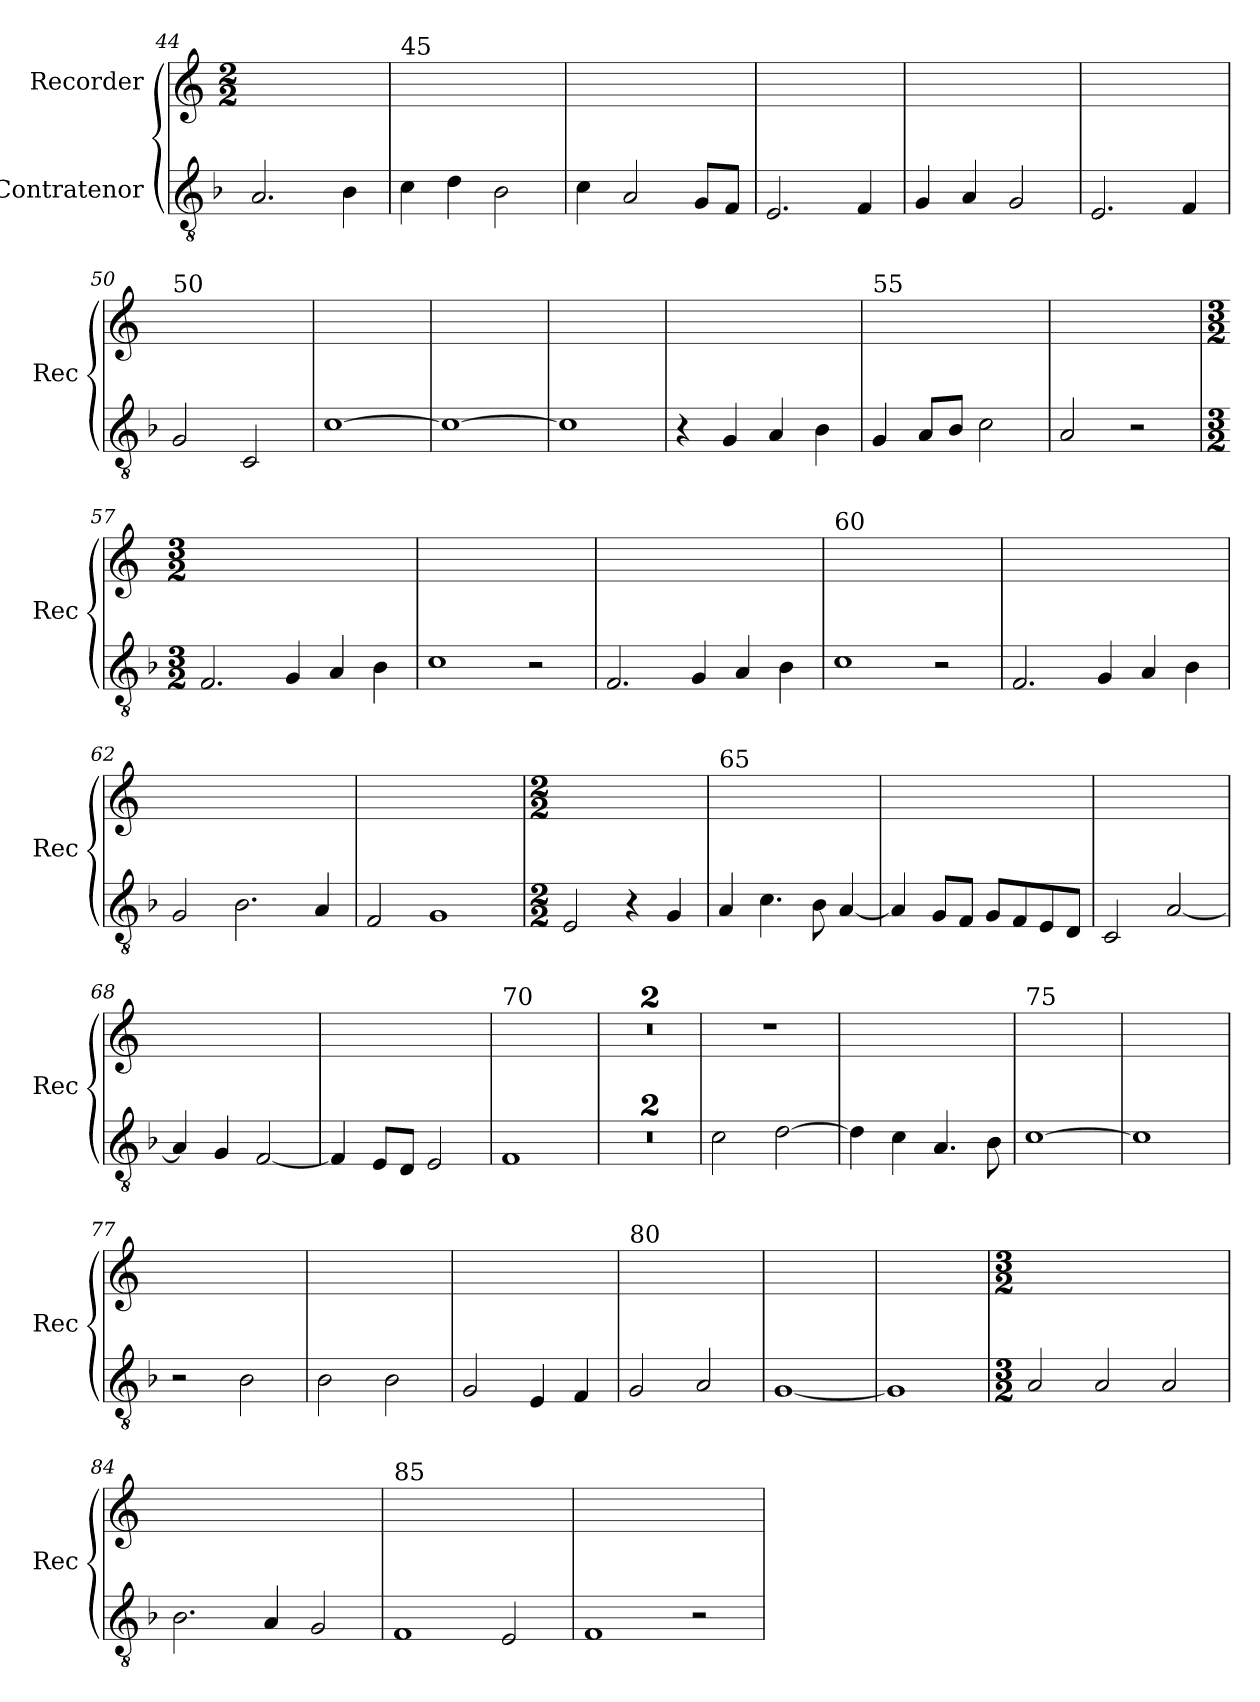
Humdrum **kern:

**kern	**kern
*part2	*part1
*staff2	*staff1
*I"Contratenor	*I"Recorder
*	*I'Rec
*clefGv2	*clefG2
*k[b-]	*k[]
*	*M2/2
=44	=44
2.A/	1ryy
4B-\	.
=45	=45
!	!LO:TX:a:t=45
4c\	1ryy
4d\	.
2B-\	.
=46	=46
4c\	1ryy
2A/	.
8G/L	.
8F/J	.
=47	=47
2.E/	1ryy
4F/	.
=48	=48
4G/	1ryy
4A/	.
2G/	.
=49	=49
2.E/	1ryy
4F/	.
!!LO:LB:g=z
=50	=50
!	!LO:TX:a:t=50
2G/	1ryy
2C/	.
=51	=51
[1c	1ryy
=52	=52
1c_	1ryy
=53	=53
1c]	1ryy
=54	=54
4r	1ryy
4G/	.
4A/	.
4B-\	.
=55	=55
!	!LO:TX:a:t=55
4G/	1ryy
8A/L	.
8B-/J	.
2c\	.
=56	=56
2A/	1ryy
2r	.
=57	=57
*M3/2	*M3/2
2.F/	1.ryy
4G/	.
4A/	.
4B-\	.
!!LO:PB:g=z
=58	=58
1c	1.ryy
2r	.
=59	=59
2.F/	1.ryy
4G/	.
4A/	.
4B-\	.
=60	=60
!	!LO:TX:a:t=60
1c	1.ryy
2r	.
=61	=61
2.F/	1.ryy
4G/	.
4A/	.
4B-\	.
=62	=62
2G/	1.ryy
2.B-\	.
4A/	.
=63	=63
2F/	1.ryy
1G	.
=64	=64
*M2/2	*M2/2
2E/	1ryy
4r	.
4G/	.
!!LO:PB:g=z
=65	=65
!	!LO:TX:a:t=65
4A/	1ryy
4.c\	.
8B-\	.
[4A/	.
=66	=66
4A/]	1ryy
8G/L	.
8F/J	.
8G/L	.
8F/	.
8E/	.
8D/J	.
=67	=67
2C/	1ryy
[2A/	.
=68	=68
4A/]	1ryy
4G/	.
[2F/	.
=69	=69
4F/]	1ryy
8E/L	.
8D/J	.
2E/	.
=70	=70
!	!LO:TX:a:t=70
1F	1ryy
=71	=71
1r	1ryy
=72	=72
1r	1r
=73	=73
2c\	1r
[2d\	.
!!LO:LB:g=z
=74	=74
4d\]	1ryy
4c\	.
4.A/	.
8B-\	.
=75	=75
!	!LO:TX:a:t=75
[1c	1ryy
=76	=76
1c]	1ryy
=77	=77
2r	1ryy
2B-\	.
=78	=78
2B-\	1ryy
2B-\	.
=79	=79
2G/	1ryy
4E/	.
4F/	.
=80	=80
!	!LO:TX:a:t=80
2G/	1ryy
2A/	.
=81	=81
[1G	1ryy
=82	=82
1G]	1ryy
!!LO:LB:g=z
=83	=83
*M3/2	*M3/2
2A/	1.ryy
2A/	.
2A/	.
=84	=84
2.B-\	1.ryy
4A/	.
2G/	.
=85	=85
!	!LO:TX:a:t=85
1F	1.ryy
2E/	.
=86	=86
1F	1.ryy
2r	.
=	=
*-	*-
